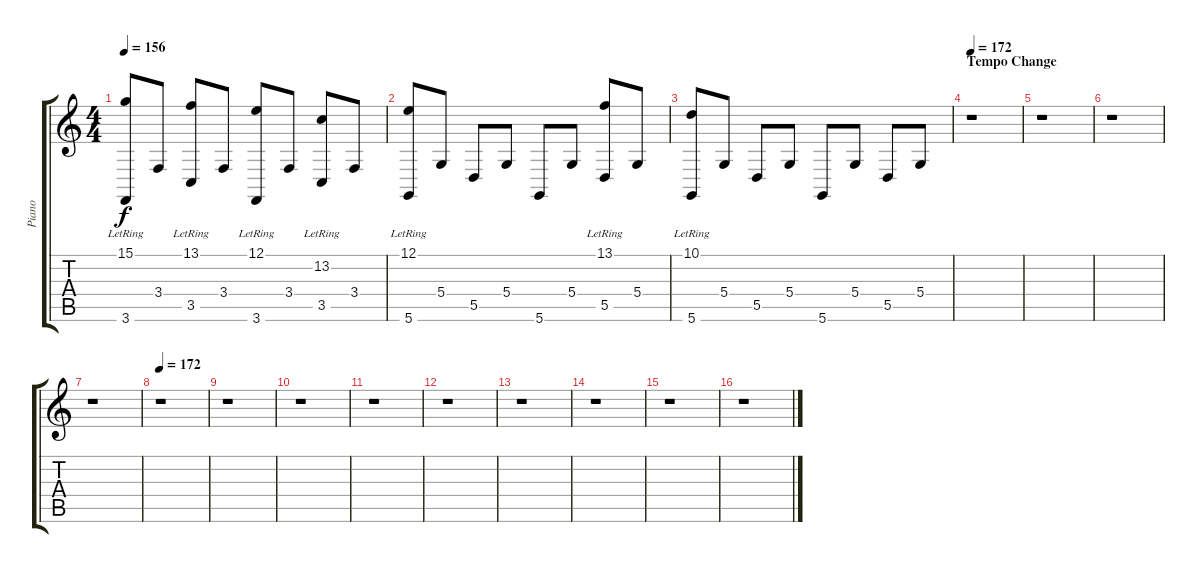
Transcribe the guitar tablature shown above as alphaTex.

\track ("Piano" "Piano") {instrument acousticgrandpiano}
\staff {score tabs}
\tuning (E4 B3 G3 D3 A2 D2) {hide}
\ts (4 4)
\tempo 156
\clef g2
\ks c
(15.1{lr} 3.6).8{dy f} 3.4.8 (13.1{lr} 3.5).8 3.4.8 (12.1{lr} 3.6).8 3.4.8 (13.2{lr} 3.5).8 3.4.8 |
(12.1{lr} 5.6).8 5.4.8 5.5.8 5.4.8 5.6.8 5.4.8 (13.1{lr} 5.5).8 5.4.8 |
(10.1{lr} 5.6).8 5.4.8 5.5.8 5.4.8 5.6.8 5.4.8 5.5.8 5.4.8 |
\section ("" "Tempo Change")
\tempo 172
r.1 |
r.1 |
r.1 |
r.1 |
\tempo 172
r.1 |
r.1 |
r.1 |
r.1 |
\section ("" "")
r.1 |
r.1 |
r.1 |
r.1 |
r.1
